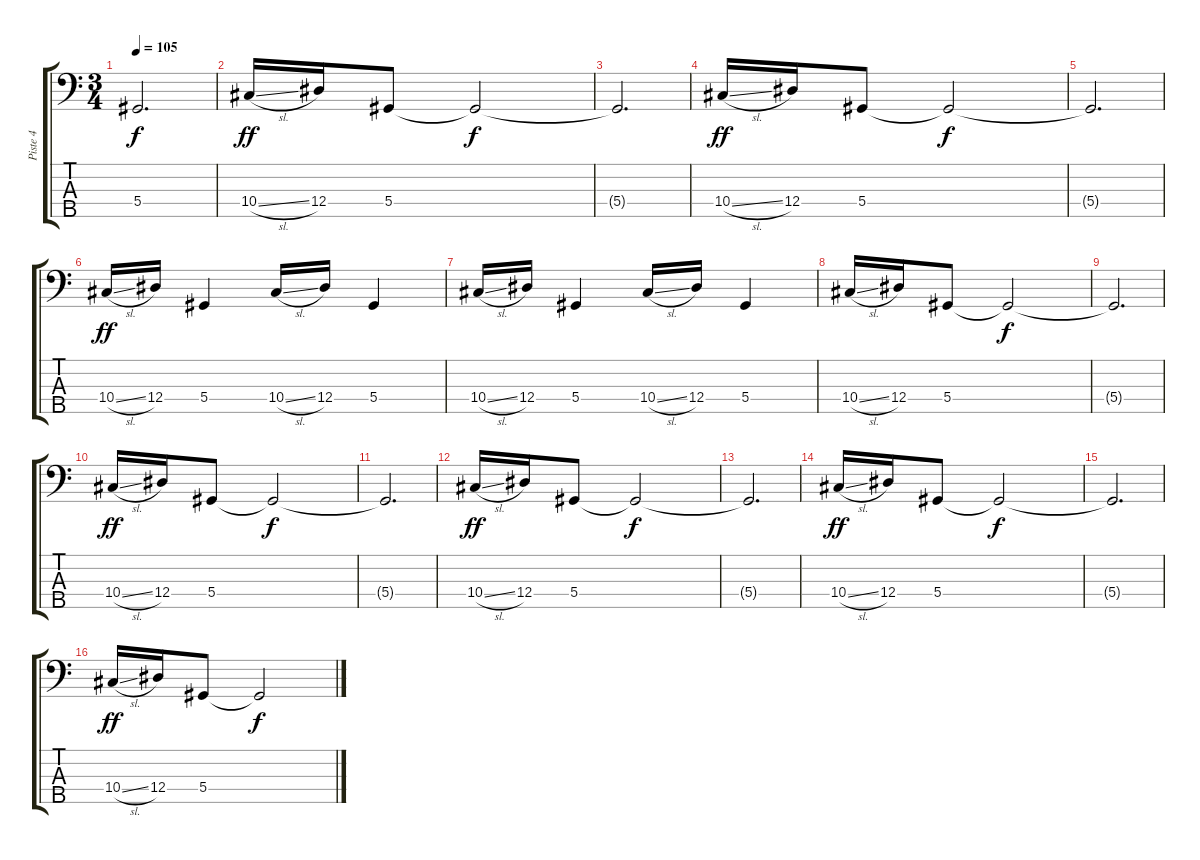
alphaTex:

\track ("Piste 4" "Piste 4") {instrument electricbassfinger}
\staff {score tabs}
\tuning (Gb2 Db2 Ab1 Eb1 Bb0) {hide}
\ts (3 4)
\tempo 105
\clef f4
\ks c
5.4{t}.2{d dy f} |
10.4{sl}.16{dy ff} 12.4.16 5.4.8 5.4{t}.2{dy f} |
5.4{t}.2{d} |
10.4{sl}.16{dy ff} 12.4.16 5.4.8 5.4{t}.2{dy f} |
5.4{t}.2{d} |
10.4{sl}.16{dy ff} 12.4.16 5.4.4 10.4{sl}.16 12.4.16 5.4.4 |
10.4{sl}.16 12.4.16 5.4.4 10.4{sl}.16 12.4.16 5.4.4 |
10.4{sl}.16 12.4.16 5.4.8 5.4{t}.2{dy f} |
5.4{t}.2{d} |
10.4{sl}.16{dy ff} 12.4.16 5.4.8 5.4{t}.2{dy f} |
5.4{t}.2{d} |
10.4{sl}.16{dy ff} 12.4.16 5.4.8 5.4{t}.2{dy f} |
5.4{t}.2{d} |
10.4{sl}.16{dy ff} 12.4.16 5.4.8 5.4{t}.2{dy f} |
5.4{t}.2{d} |
10.4{sl}.16{dy ff} 12.4.16 5.4.8 5.4{t}.2{dy f}
